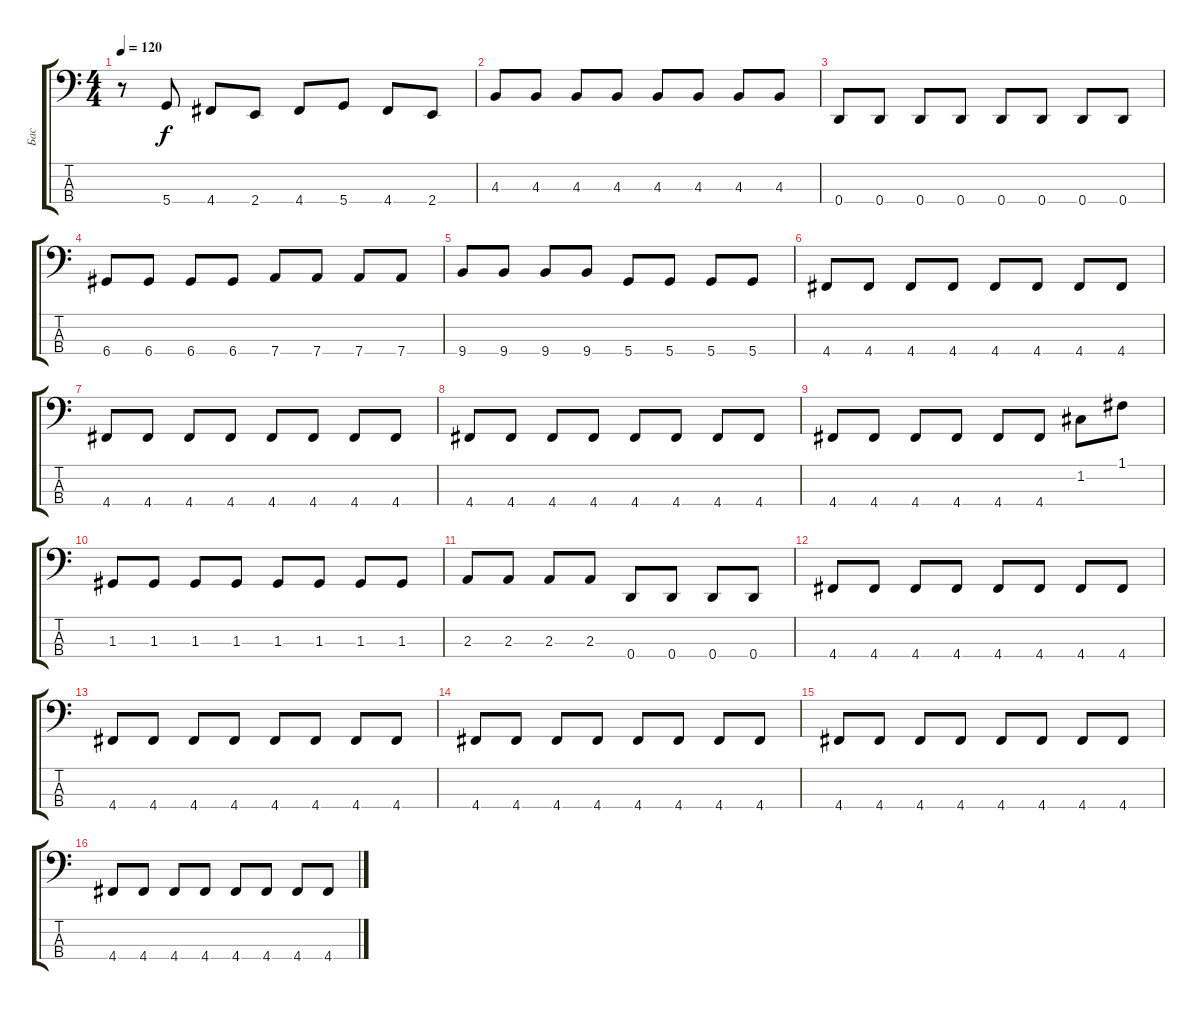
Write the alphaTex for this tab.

\track ("Бас" "Бас") {instrument electricbassfinger}
\staff {score tabs}
\tuning (F2 C2 G1 D1) {hide}
\ts (4 4)
\tempo 120
\clef f4
\ks c
r.8{dy f} 5.4.8 4.4.8 2.4.8 4.4.8 5.4.8 4.4.8 2.4.8 |
4.3.8 4.3.8 4.3.8 4.3.8 4.3.8 4.3.8 4.3.8 4.3.8 |
0.4.8 0.4.8 0.4.8 0.4.8 0.4.8 0.4.8 0.4.8 0.4.8 |
6.4.8 6.4.8 6.4.8 6.4.8 7.4.8 7.4.8 7.4.8 7.4.8 |
9.4.8 9.4.8 9.4.8 9.4.8 5.4.8 5.4.8 5.4.8 5.4.8 |
4.4.8 4.4.8 4.4.8 4.4.8 4.4.8 4.4.8 4.4.8 4.4.8 |
4.4.8 4.4.8 4.4.8 4.4.8 4.4.8 4.4.8 4.4.8 4.4.8 |
4.4.8 4.4.8 4.4.8 4.4.8 4.4.8 4.4.8 4.4.8 4.4.8 |
4.4.8 4.4.8 4.4.8 4.4.8 4.4.8 4.4.8 1.2.8 1.1.8 |
1.3.8 1.3.8 1.3.8 1.3.8 1.3.8 1.3.8 1.3.8 1.3.8 |
2.3.8 2.3.8 2.3.8 2.3.8 0.4.8 0.4.8 0.4.8 0.4.8 |
4.4.8 4.4.8 4.4.8 4.4.8 4.4.8 4.4.8 4.4.8 4.4.8 |
4.4.8 4.4.8 4.4.8 4.4.8 4.4.8 4.4.8 4.4.8 4.4.8 |
4.4.8 4.4.8 4.4.8 4.4.8 4.4.8 4.4.8 4.4.8 4.4.8 |
4.4.8 4.4.8 4.4.8 4.4.8 4.4.8 4.4.8 4.4.8 4.4.8 |
4.4.8 4.4.8 4.4.8 4.4.8 4.4.8 4.4.8 4.4.8 4.4.8
